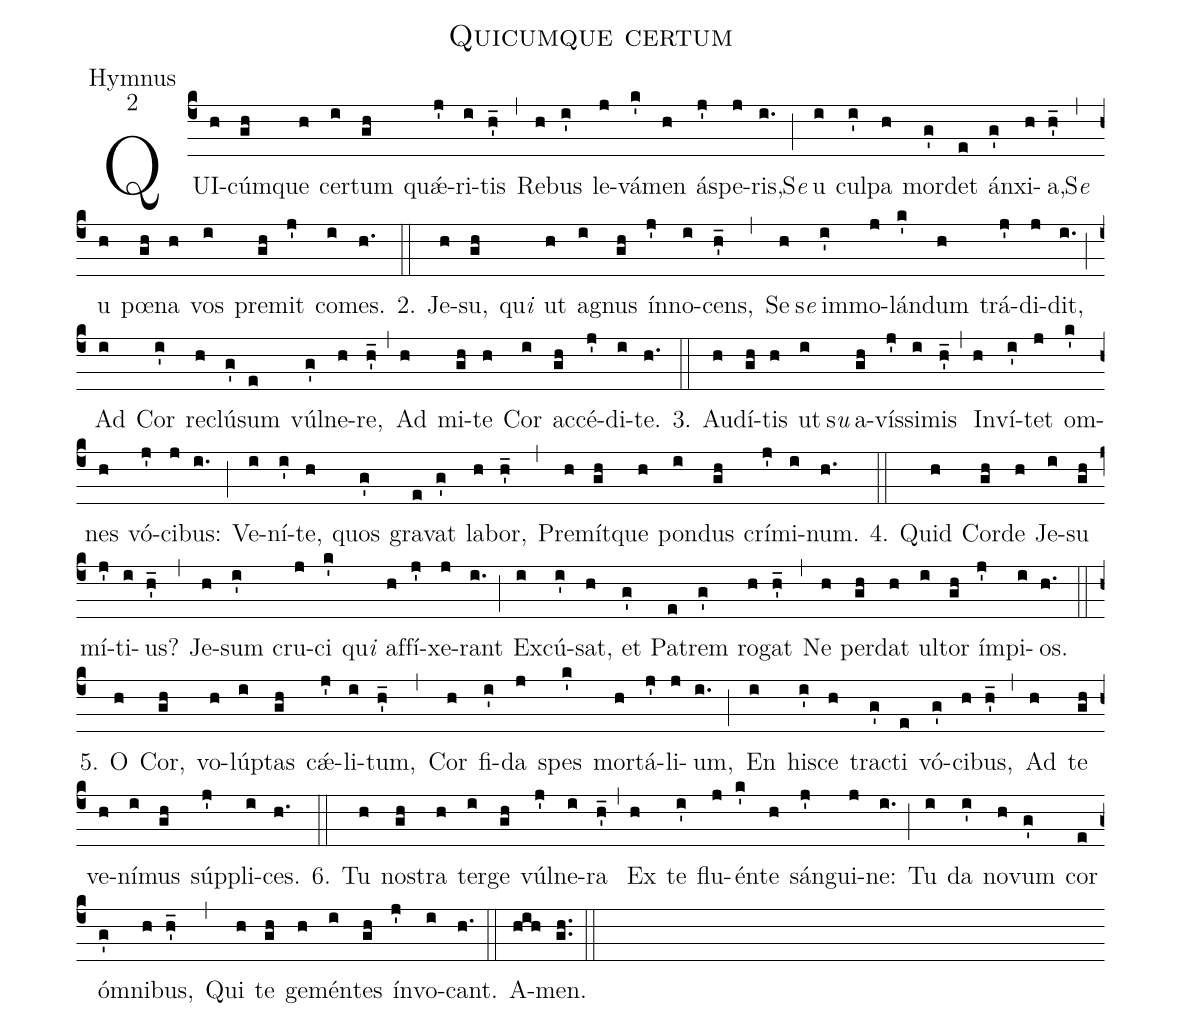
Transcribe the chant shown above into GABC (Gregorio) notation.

name:Quicumque certum;
office-part:Hymnus;
mode:2;
%%
(c4) QUI(h)cúm(gh)que(h) cer(i)tum(gh) quǽ(j')ri(i)tis(h'_) (,)
Re(h)bus(i') le(j)vá(k')men(h) á(j')spe(j)ris,(i.) (;)
S<i>e</i>()u(i) cul(i')pa(h) mor(g')det(e) án(g')xi(h)a,(h'_) (,)
S<i>e</i>()u(h) pœ(gh)na(h) vos(i) pre(gh)mit(j') co(i)mes.(h.) (::)

 2. Je(h)su,(gh) qu<i>i</i>() ut(h) a(i)gnus(gh) ín(j')no(i)cens,(h'_) (,)
Se(h)s<i>e</i>() im(i')mo(j)lán(k')dum(h) trá(j')di(j)dit,(i.) (;)
Ad(i) Cor(i') re(h)clú(g')sum(e) vúl(g')ne(h)re,(h'_) (,)
Ad(h) mi(gh)te(h) Cor(i) ac(gh)cé(j')di(i)te.(h.) (::)

3. Au(h)dí(gh)tis(h) ut(i) s<i>u</i>()a(gh)vís(j')si(i)mis(h'_) (,)
In(h)ví(i')tet(j) om(k')nes(h) vó(j')ci(j)bus:(i.) (;)
Ve(i)ní(i')te,(h) quos(g') gra(e)vat(g') la(h)bor,(h'_) (,)
Pre(h)mít(gh)que(h) pon(i)dus(gh) crí(j')mi(i)num.(h.) (::)

4. Quid(h) Cor(gh)de(h) Je(i)su(gh) mí(j')ti(i)us?(h'_) (,)
Je(h)sum(i') cru(j)ci(k') qu<i>i</i>() af(h)fí(j')xe(j)rant(i.) (;)
Ex(i)cú(i')sat,(h) et(g') Pa(e)trem(g') ro(h)gat(h'_) (,)
Ne(h) per(gh)dat(h) ul(i)tor(gh) ím(j')pi(i)os.(h.) (::)

5. O(h) Cor,(gh) vo(h)lúp(i)tas(gh) cǽ(j')li(i)tum,(h'_) (,)
Cor(h) fi(i')da(j) spes(k') mor(h)tá(j')li(j)um,(i.) (;)
En(i) hi(i')sce(h) tra(g')cti(e) vó(g')ci(h)bus,(h'_) (,)
Ad(h) te(gh) ve(h)ní(i)mus(gh) súp(j')pli(i)ces.(h.) (::)

6. Tu(h) no(gh)stra(h) ter(i)ge(gh) vúl(j')ne(i)ra(h'_) (,)
Ex(h) te(i') flu(j)én(k')te(h) sán(j')gui(j)ne:(i.) (;)
Tu(i) da(i') no(h)vum(g') cor(e) óm(g')ni(h)bus,(h'_) (,)
Qui(h) te(gh) ge(h)mén(i)tes(gh) ín(j')vo(i)cant.(h.) (::)

A(hih)men.(gh..) (::)
